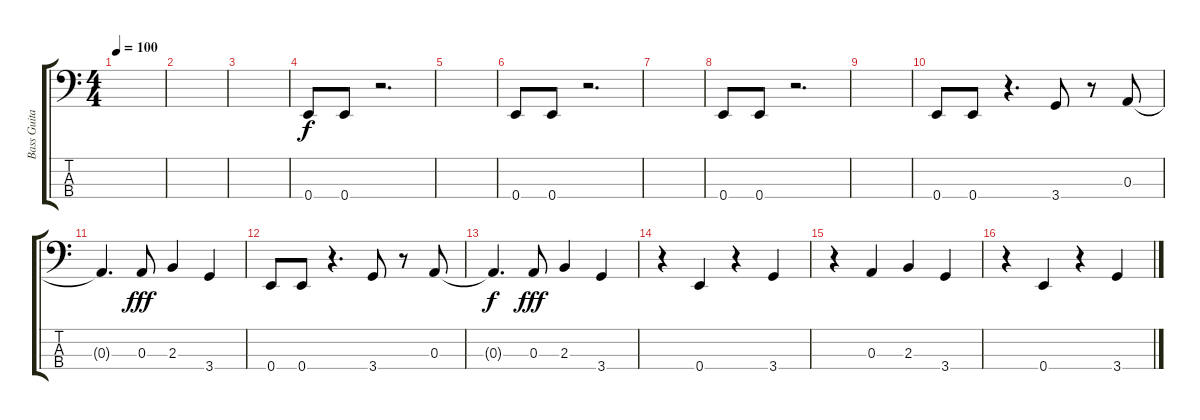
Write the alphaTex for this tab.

\track ("Bass Guitar" "Bass Guita") {instrument electricbasspick}
\staff {score tabs}
\tuning (G2 D2 A1 E1) {hide}
\ts (4 4)
\tempo 100
\clef f4
\ks c
|
|
|
0.4.8 0.4.8 r.2{d} |
|
0.4.8 0.4.8 r.2{d} |
|
0.4.8 0.4.8 r.2{d} |
|
0.4.8 0.4.8 r.4{d} 3.4.8 r.8 0.3.8 |
0.3{t}.4{d dy f} 0.3.8{dy fff} 2.3.4 3.4.4 |
0.4.8 0.4.8 r.4{d} 3.4.8 r.8 0.3.8 |
0.3{t}.4{d dy f} 0.3.8{dy fff} 2.3.4 3.4.4 |
r.4 0.4.4 r.4 3.4.4 |
r.4 0.3.4 2.3.4 3.4.4 |
r.4 0.4.4 r.4 3.4.4
